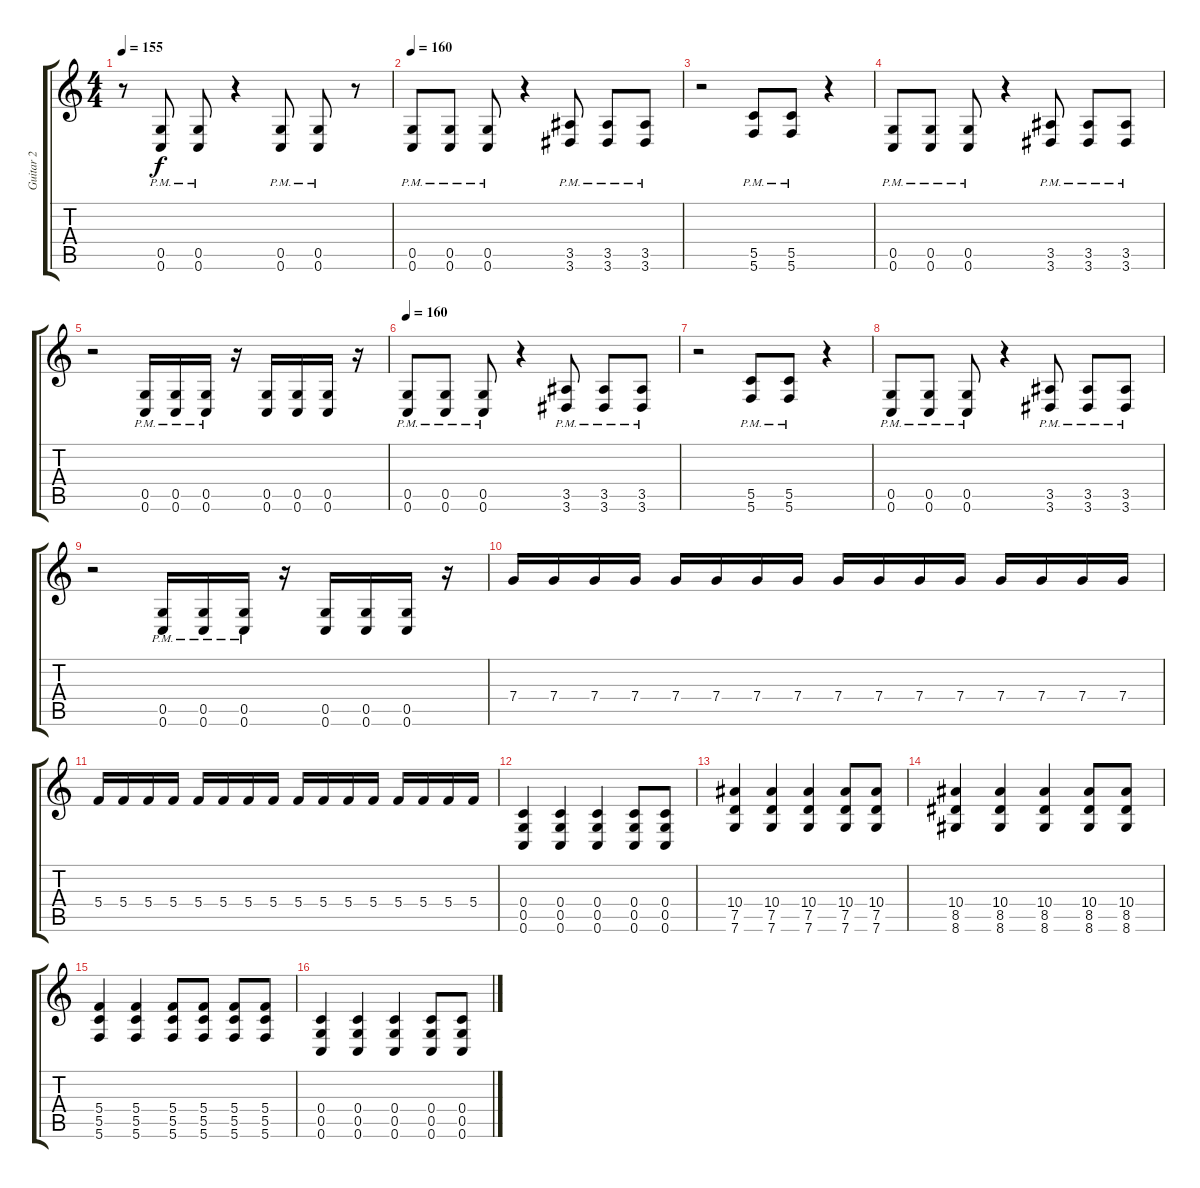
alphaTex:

\track ("Guitar 2" "Guitar 2") {instrument distortionguitar}
\staff {score tabs}
\tuning (D4 A3 F3 C3 G2 C2) {hide}
\ts (4 4)
\tempo 155
\clef g2
\ks c
r.8{dy f} (0.5{pm} 0.6{pm}).8 (0.5{pm} 0.6{pm}).8 r.4 (0.5{pm} 0.6{pm}).8 (0.5{pm} 0.6{pm}).8 r.8 |
\tempo 160
(0.5{pm} 0.6{pm}).8 (0.5{pm} 0.6{pm}).8 (0.5{pm} 0.6{pm}).8 r.4 (3.5{pm} 3.6{pm}).8 (3.5{pm} 3.6{pm}).8 (3.5{pm} 3.6{pm}).8 |
r.2 (5.5{pm} 5.6{pm}).8 (5.5{pm} 5.6{pm}).8 r.4 |
(0.5{pm} 0.6{pm}).8 (0.5{pm} 0.6{pm}).8 (0.5{pm} 0.6{pm}).8 r.4 (3.5{pm} 3.6{pm}).8 (3.5{pm} 3.6{pm}).8 (3.5{pm} 3.6{pm}).8 |
r.2 (0.5{pm} 0.6{pm}).16 (0.5{pm} 0.6{pm}).16 (0.5{pm} 0.6{pm}).16 r.16 (0.5 0.6).16 (0.5 0.6).16 (0.5 0.6).16 r.16 |
\tempo 160
(0.5{pm} 0.6{pm}).8 (0.5{pm} 0.6{pm}).8 (0.5{pm} 0.6{pm}).8 r.4 (3.5{pm} 3.6{pm}).8 (3.5{pm} 3.6{pm}).8 (3.5{pm} 3.6{pm}).8 |
r.2 (5.5{pm} 5.6{pm}).8 (5.5{pm} 5.6{pm}).8 r.4 |
(0.5{pm} 0.6{pm}).8 (0.5{pm} 0.6{pm}).8 (0.5{pm} 0.6{pm}).8 r.4 (3.5{pm} 3.6{pm}).8 (3.5{pm} 3.6{pm}).8 (3.5{pm} 3.6{pm}).8 |
r.2 (0.5{pm} 0.6{pm}).16 (0.5{pm} 0.6{pm}).16 (0.5{pm} 0.6{pm}).16 r.16 (0.5 0.6).16 (0.5 0.6).16 (0.5 0.6).16 r.16 |
7.4.16 7.4.16 7.4.16 7.4.16 7.4.16 7.4.16 7.4.16 7.4.16 7.4.16 7.4.16 7.4.16 7.4.16 7.4.16 7.4.16 7.4.16 7.4.16 |
5.4.16 5.4.16 5.4.16 5.4.16 5.4.16 5.4.16 5.4.16 5.4.16 5.4.16 5.4.16 5.4.16 5.4.16 5.4.16 5.4.16 5.4.16 5.4.16 |
(0.4 0.5 0.6).4 (0.4 0.5 0.6).4 (0.4 0.5 0.6).4 (0.4 0.5 0.6).8 (0.4 0.5 0.6).8 |
(10.4 7.5 7.6).4 (10.4 7.5 7.6).4 (10.4 7.5 7.6).4 (10.4 7.5 7.6).8 (10.4 7.5 7.6).8 |
(10.4 8.5 8.6).4 (10.4 8.5 8.6).4 (10.4 8.5 8.6).4 (10.4 8.5 8.6).8 (10.4 8.5 8.6).8 |
(5.4 5.5 5.6).4 (5.4 5.5 5.6).4 (5.4 5.5 5.6).8 (5.4 5.5 5.6).8 (5.4 5.5 5.6).8 (5.4 5.5 5.6).8 |
(0.4 0.5 0.6).4 (0.4 0.5 0.6).4 (0.4 0.5 0.6).4 (0.4 0.5 0.6).8 (0.4 0.5 0.6).8
